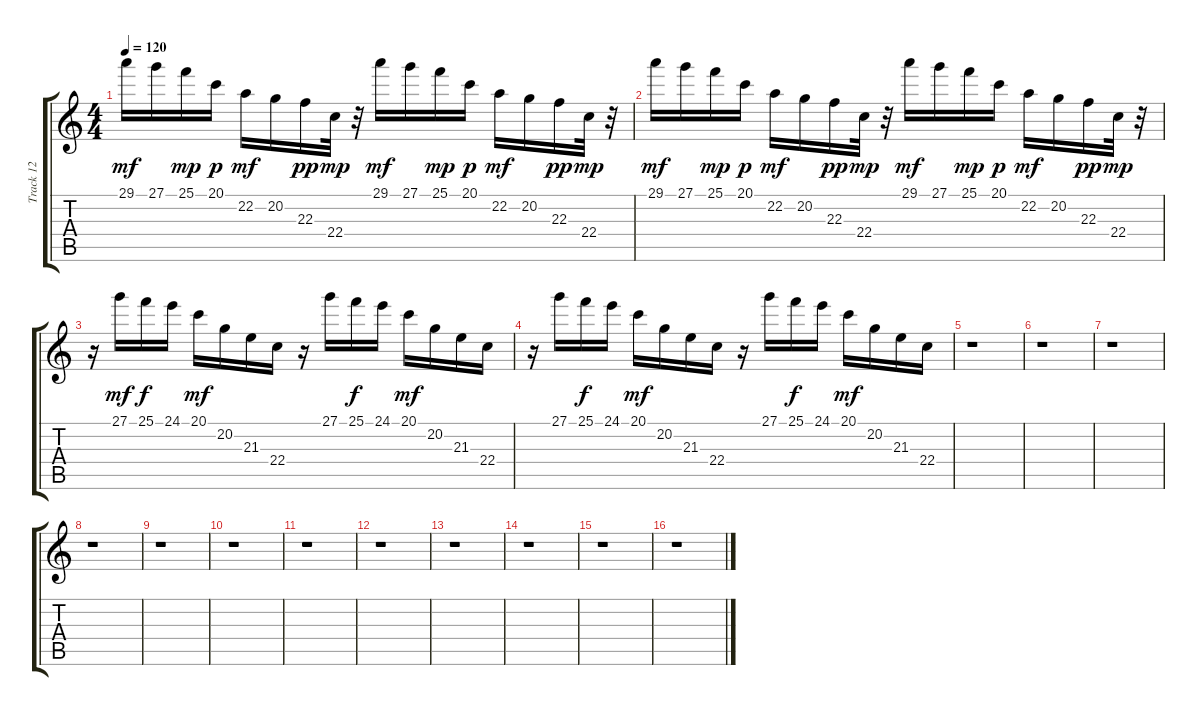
\track ("Track 12" "Track 12") {instrument synthbrass1}
\staff {score tabs}
\tuning (E4 B3 G3 D3 A2 E2) {hide}
\ts (4 4)
\tempo 120
\clef g2
\ks c
29.1.16{dy mf} 27.1.16 25.1.16{dy mp} 20.1.16{dy p} 22.2.16{dy mf} 20.2.16 22.3.16{dy pp} 22.4.32{dy mp} r.32 29.1.16{dy mf} 27.1.16 25.1.16{dy mp} 20.1.16{dy p} 22.2.16{dy mf} 20.2.16 22.3.16{dy pp} 22.4.32{dy mp} r.32 |
29.1.16{dy mf} 27.1.16 25.1.16{dy mp} 20.1.16{dy p} 22.2.16{dy mf} 20.2.16 22.3.16{dy pp} 22.4.32{dy mp} r.32 29.1.16{dy mf} 27.1.16 25.1.16{dy mp} 20.1.16{dy p} 22.2.16{dy mf} 20.2.16 22.3.16{dy pp} 22.4.32{dy mp} r.32 |
r.16 27.1.16{dy mf} 25.1.16{dy f} 24.1.16 20.1.16{dy mf} 20.2.16 21.3.16 22.4.16 r.16 27.1.16 25.1.16{dy f} 24.1.16 20.1.16{dy mf} 20.2.16 21.3.16 22.4.16 |
r.16 27.1.16 25.1.16{dy f} 24.1.16 20.1.16{dy mf} 20.2.16 21.3.16 22.4.16 r.16 27.1.16 25.1.16{dy f} 24.1.16 20.1.16{dy mf} 20.2.16 21.3.16 22.4.16 |
r.1 |
r.1 |
r.1 |
r.1 |
r.1 |
r.1 |
r.1 |
r.1 |
r.1 |
r.1 |
r.1 |
r.1
